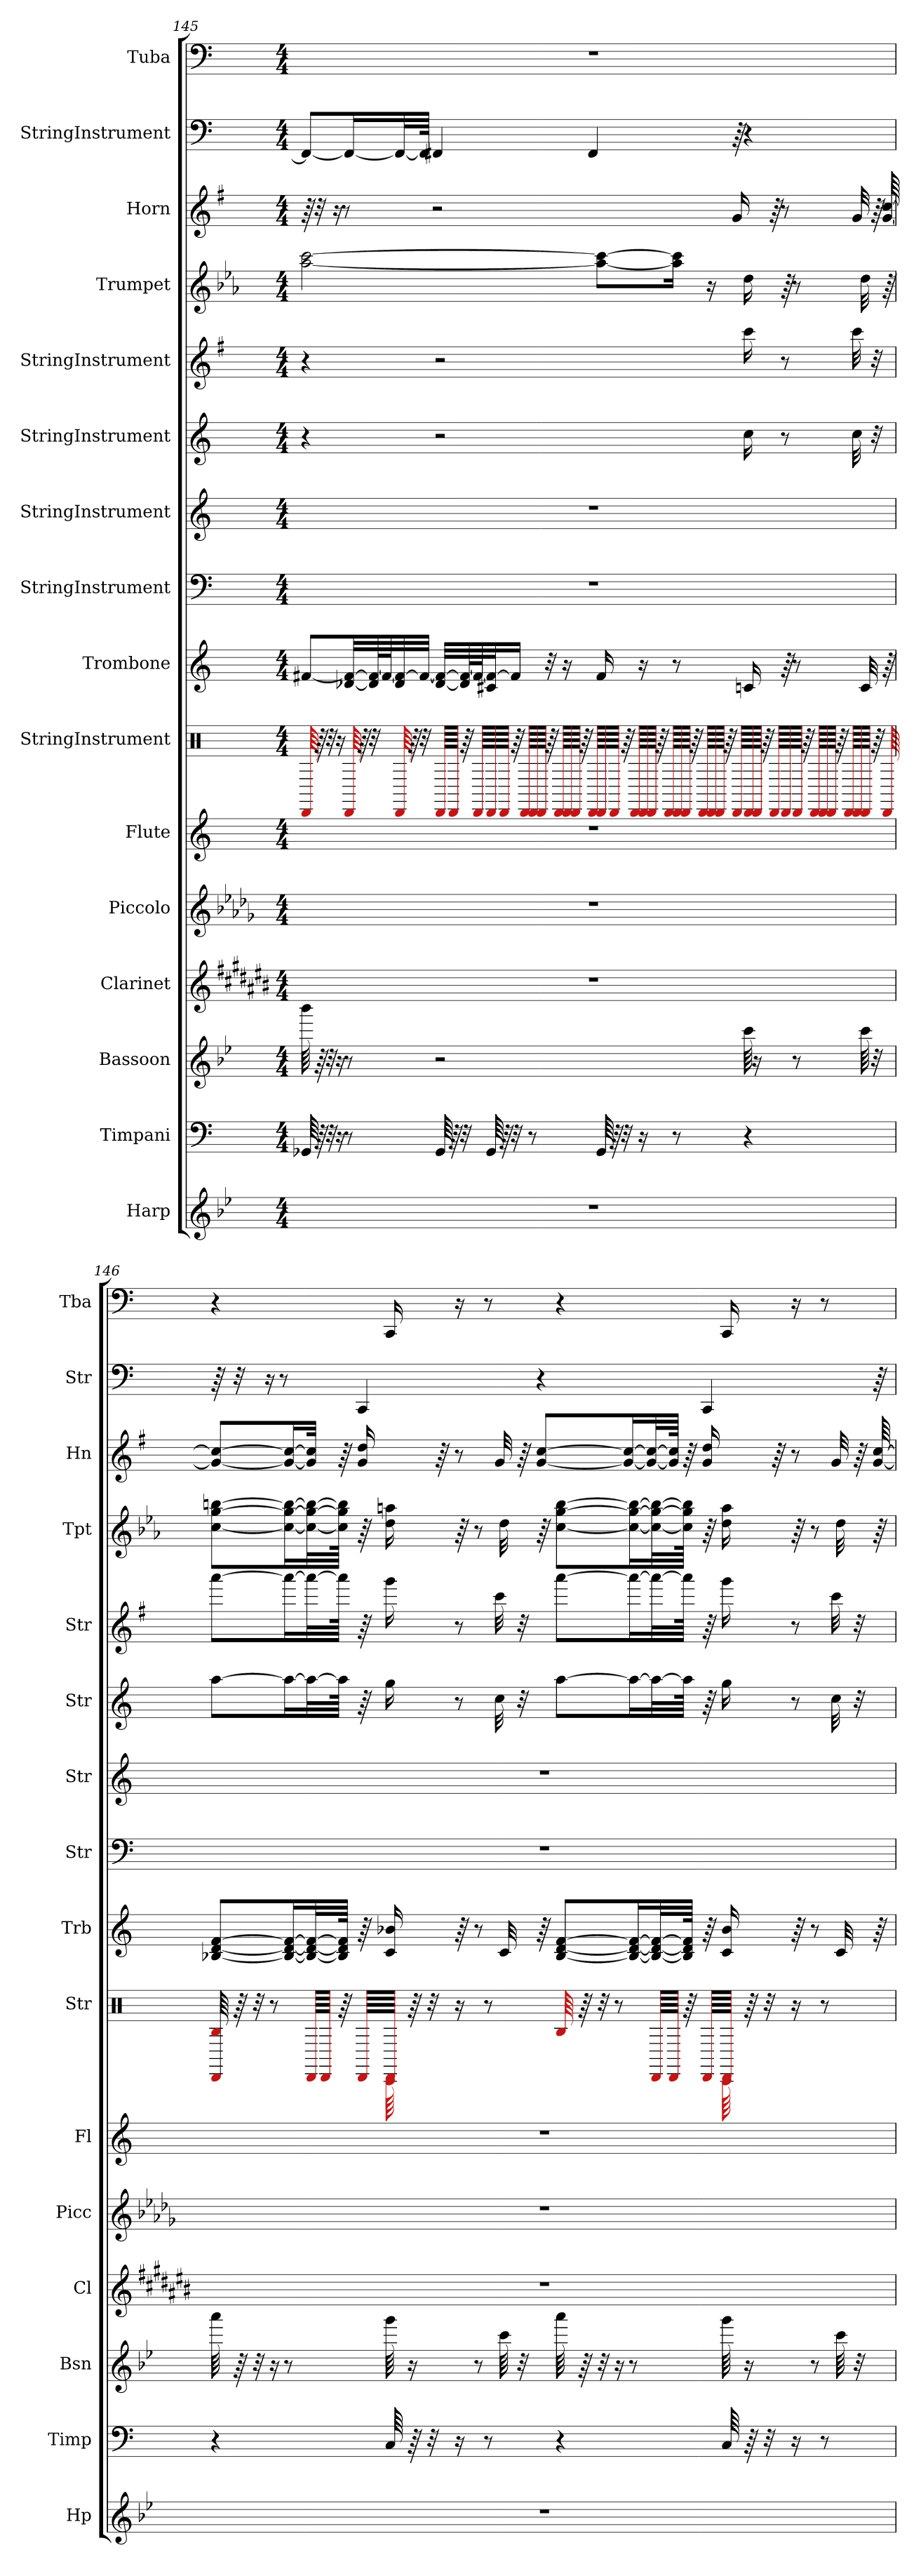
**kern	**kern	**kern	**kern	**kern	**kern	**kern	**kern	**kern	**kern	**kern	**kern	**kern	**kern	**kern	**kern
*part16	*part15	*part14	*part13	*part12	*part11	*part10	*part9	*part8	*part7	*part6	*part5	*part4	*part3	*part2	*part1
*staff16	*staff15	*staff14	*staff13	*staff12	*staff11	*staff10	*staff9	*staff8	*staff7	*staff6	*staff5	*staff4	*staff3	*staff2	*staff1
*I"Harp	*I"Timpani	*I"Bassoon	*I"Clarinet	*I"Piccolo	*I"Flute	*I"StringInstrument	*I"Trombone	*I"StringInstrument	*I"StringInstrument	*I"StringInstrument	*I"StringInstrument	*I"Trumpet	*I"Horn	*I"StringInstrument	*I"Tuba
*I'Hp	*I'Timp	*I'Bsn	*I'Cl	*I'Picc	*I'Fl	*I'Str	*I'Trb	*I'Str	*I'Str	*I'Str	*I'Str	*I'Tpt	*I'Hn	*I'Str	*I'Tba
!!LO:PB:g=z
*clefG2	*clefF4	*clefG2	*clefG2	*clefG2	*clefG2	*clefX	*clefG2	*clefF4	*clefG2	*clefG2	*clefG2	*clefG2	*clefG2	*clefF4	*clefF4
*	*	*	*ITrd1c2	*ITrd-7c-12	*	*	*	*	*	*	*	*ITrd1c2	*ITrd4c7	*	*
*k[b-e-]	*k[]	*k[b-e-]	*k[f#c#g#d#a#]	*k[b-e-a-d-g-]	*k[]	*k[]	*k[]	*k[]	*k[]	*k[]	*k[f#]	*k[b-e-a-d-g-]	*k[]	*k[]	*k[]
*M4/4	*M4/4	*M4/4	*M4/4	*M4/4	*M4/4	*M4/4	*M4/4	*M4/4	*M4/4	*M4/4	*M4/4	*M4/4	*M4/4	*M4/4	*M4/4
=145	=145	=145	=145	=145	=145	=145	=145	=145	=145	=145	=145	=145	=145	=145	=145
*	*	*	*	*	*	*	*	*	*	*	*	*	*	*	*^
1r	64GG-X/	64bbb-\	1r	1r	1r	64DD/	[8f#X/L	1r	1r	4r	4r	[2gg-\ [2bb-\	64r	8FF#/L_	1r	2ryy
.	64r	64r	.	.	.	64r	.	.	.	.	.	.	32r	.	.	.
.	32r	32r	.	.	.	32r	.	.	.	.	.	.	.	.	.	.
.	.	.	.	.	.	.	.	.	.	.	.	.	16r	.	.	.
.	16r	16r	.	.	.	16r	.	.	.	.	.	.	.	.	.	.
.	.	.	.	.	.	.	.	.	.	.	.	.	8r	.	.	.
.	8r	8r	.	.	.	64DD/	[32d-X/ 32f#/_LL	.	.	.	.	.	.	16FF#/L_	.	.
.	.	.	.	.	.	64r	.	.	.	.	.	.	.	.	.	.
.	.	.	.	.	.	32r	64d-/] 64f#/_L	.	.	.	.	.	.	.	.	.
.	.	.	.	.	.	.	64f#/J_	.	.	.	.	.	.	.	.	.
.	.	.	.	.	.	64DD/	32d-/ 32f#/_	.	.	.	.	.	.	32FF#/L_	.	.
.	.	.	.	.	.	64r	.	.	.	.	.	.	.	.	.	.
.	.	.	.	.	.	32r	32f#/JJJ_	.	.	.	.	.	.	64FF#/JJJk]	.	.
.	.	.	.	.	.	.	.	.	.	.	.	.	2r	4FF#X/	.	.
.	64GG-/	2r	.	.	.	64DD/LLLL	[32d-/ 32f#/_LLL	.	.	2r	2r	.	.	.	.	.
.	64r	.	.	.	.	64DD/JJJJ	.	.	.	.	.	.	.	.	.	.
.	32r	.	.	.	.	64r	64d-/] 64f#/_L	.	.	.	.	.	.	.	.	.
.	.	.	.	.	.	64DD/LLLL	64f#/J_	.	.	.	.	.	.	.	.	.
.	64GG-/	.	.	.	.	64DD/	32c#X/ 32f#/_J	.	.	.	.	.	.	.	.	.
.	64r	.	.	.	.	64DD/JJJJ	.	.	.	.	.	.	.	.	.	.
.	32r	.	.	.	.	64r	16f#/JJ]	.	.	.	.	.	.	.	.	.
.	.	.	.	.	.	64DD/LLLL	.	.	.	.	.	.	.	.	.	.
.	8r	.	.	.	.	64DD/	.	.	.	.	.	.	.	.	.	.
.	.	.	.	.	.	64DD/JJJJ	.	.	.	.	.	.	.	.	.	.
.	.	.	.	.	.	64r	32r	.	.	.	.	.	.	.	.	.
.	.	.	.	.	.	64DD/LLLL	.	.	.	.	.	.	.	.	.	.
.	.	.	.	.	.	64DD/	16r	.	.	.	.	.	.	.	.	.
.	.	.	.	.	.	64DD/JJJJ	.	.	.	.	.	.	.	.	.	.
.	.	.	.	.	.	64r	.	.	.	.	.	.	.	.	.	.
.	.	.	.	.	.	64DD/LLLL	.	.	.	.	.	.	.	4FF#/	.	.
*	*	*	*	*	*	*	*	*	*	*	*	*	*	*	*MM128	*
.	64GG-/	.	.	.	.	64DD/	16f#/	.	.	.	.	8gg-\_ 8bb-\_L	.	.	.	2ryy
.	64r	.	.	.	.	64DD/JJJJ	.	.	.	.	.	.	.	.	.	.
.	32r	.	.	.	.	64r	.	.	.	.	.	.	.	.	.	.
.	.	.	.	.	.	64DD/LLLL	.	.	.	.	.	.	.	.	.	.
.	16r	.	.	.	.	64DD/	16r	.	.	.	.	.	.	.	.	.
.	.	.	.	.	.	64DD/JJJJ	.	.	.	.	.	.	.	.	.	.
.	.	.	.	.	.	64r	.	.	.	.	.	.	.	.	.	.
.	.	.	.	.	.	64DD/LLLL	.	.	.	.	.	.	.	.	.	.
.	8r	.	.	.	.	64DD/	8r	.	.	.	.	16gg-\] 16bb-\]Jk	.	.	.	.
.	.	.	.	.	.	64DD/JJJJ	.	.	.	.	.	.	.	.	.	.
.	.	.	.	.	.	64r	.	.	.	.	.	.	.	.	.	.
.	.	.	.	.	.	64DD/LLLL	.	.	.	.	.	.	.	.	.	.
.	.	.	.	.	.	64DD/	.	.	.	.	.	16r	.	.	.	.
.	.	.	.	.	.	64DD/JJJJ	.	.	.	.	.	.	.	.	.	.
.	.	.	.	.	.	64r	.	.	.	.	.	.	.	.	.	.
.	.	.	.	.	.	64DD/LLLL	.	.	.	.	.	.	16c/	64r	.	.
.	4r	64ccc\	.	.	.	64DD/	16cn/	.	.	16cc\	16ccc\	16cc\	.	4r	.	.
.	.	16r	.	.	.	64DD/JJJJ	.	.	.	.	.	.	.	.	.	.
.	.	.	.	.	.	64r	.	.	.	.	.	.	.	.	.	.
.	.	.	.	.	.	64DD/LLLL	.	.	.	.	.	.	64r	.	.	.
.	.	.	.	.	.	64DD/	64r	.	.	8r	8r	64r	8r	.	.	.
.	.	8r	.	.	.	64DD/JJJJ	8r	.	.	.	.	8r	.	.	.	.
.	.	.	.	.	.	64r	.	.	.	.	.	.	.	.	.	.
.	.	.	.	.	.	64DD/LLLL	.	.	.	.	.	.	.	.	.	.
.	.	.	.	.	.	64DD/	.	.	.	.	.	.	.	.	.	.
.	.	.	.	.	.	64DD/JJJJ	.	.	.	.	.	.	.	.	.	.
.	.	.	.	.	.	64r	.	.	.	.	.	.	.	.	.	.
.	.	.	.	.	.	64DD/LLLL	.	.	.	.	.	.	.	.	.	.
.	.	.	.	.	.	64DD/	.	.	.	32cc\	32ccc\	.	32c/	.	.	.
.	.	64ccc\	.	.	.	64DD/JJJJ	32c/	.	.	.	.	32cc\	.	.	.	.
.	.	32r	.	.	.	64r	.	.	.	32r	32r	.	64r	.	.	.
.	.	.	.	.	.	64DD/	64r	.	.	.	.	64r	[64c/ [64f/	.	.	.
*	*	*	*	*	*	*	*	*	*	*	*	*	*	*	*v	*v
!!LO:PB:g=z
=146	=146	=146	=146	=146	=146	=146	=146	=146	=146	=146	=146	=146	=146	=146	=146
*	*	*	*	*	*	*	*	*	*	*	*	*	*	*	*MM130
*	*	*	*	*	*	*^	*	*	*	*	*	*	*	*	*
1r	4r	64aaa\	1r	1r	1r	64DD/ 64B/	4ryy	[8B-X/ [8d/ [8f/L	1r	1r	[8aa\L	[8aaa\L	[8b-\ [8ff\ [8aan\L	8c/_ 8f/_L	64r	4r
.	.	64r	.	.	.	64r	.	.	.	.	.	.	.	.	32r	.
.	.	32r	.	.	.	32r	.	.	.	.	.	.	.	.	.	.
.	.	.	.	.	.	.	.	.	.	.	.	.	.	.	16r	.
.	.	16r	.	.	.	8r	.	.	.	.	.	.	.	.	.	.
.	.	.	.	.	.	.	.	.	.	.	.	.	.	.	8r	.
.	.	8r	.	.	.	.	.	16B-/_ 16d/_ 16f/_L	.	.	16aa\L_	16aaa\L_	16b-\_ 16ff\_ 16aa\_L	16c/_ 16f/_L	.	.
.	.	.	.	.	.	64DD/LLLL	.	32B-/_ 32d/_ 32f/_L	.	.	32aa\L_	32aaa\L_	32b-\_ 32ff\_ 32aa\_L	32c/] 32f/]JJk	.	.
.	.	.	.	.	.	64DD/JJJJ	.	.	.	.	.	.	.	.	.	.
.	.	.	.	.	.	64r	.	64B-/] 64d/] 64f/]JJJk	.	.	64aa\JJJk]	64aaa\JJJk]	64b-\] 64ff\] 64aa\]JJJk	64r	.	.
.	.	.	.	.	.	64DD/LLLL	.	64r	.	.	64r	64r	64r	16c/ 16g/	4CC/	.
.	64C/	64ggg\	.	.	.	64DD/JJJJ	64CC\	16c/ 16b-X/	.	.	16gg\	16ggg\	16cc\ 16ggn\	.	.	16CC/
.	64r	16r	.	.	.	64r	8...ryy	.	.	.	.	.	.	.	.	.
.	32r	.	.	.	.	32r	.	.	.	.	.	.	.	.	.	.
.	.	.	.	.	.	.	.	.	.	.	.	.	.	64r	.	.
.	16r	.	.	.	.	16r	.	64r	.	.	8r	8r	64r	8r	.	16r
.	.	8r	.	.	.	.	.	8r	.	.	.	.	8r	.	.	.
.	8r	.	.	.	.	8r	.	.	.	.	.	.	.	.	.	8r
.	.	.	.	.	.	.	.	.	.	.	32cc\	32ccc\	.	32c/	.	.
.	.	64ccc\	.	.	.	.	.	32c/	.	.	.	.	32cc\	.	.	.
.	.	32r	.	.	.	.	.	.	.	.	32r	32r	.	64r	.	.
.	.	.	.	.	.	.	.	64r	.	.	.	.	64r	[8c/ [8f/L	4r	.
*	*	*	*	*	*	*v	*v	*	*	*	*	*	*	*	*	*
.	4r	64aaa\	.	.	.	64B/	[8B-/ [8d/ [8f/L	.	.	[8aa\L	[8aaa\L	[8b-\ [8ff\ [8aa\L	.	.	4r
.	.	64r	.	.	.	64r	.	.	.	.	.	.	.	.	.
.	.	32r	.	.	.	32r	.	.	.	.	.	.	.	.	.
.	.	16r	.	.	.	8r	.	.	.	.	.	.	.	.	.
.	.	.	.	.	.	.	.	.	.	.	.	.	16c/_ 16f/_L	.	.
.	.	8r	.	.	.	.	16B-/_ 16d/_ 16f/_L	.	.	16aa\L_	16aaa\L_	16b-\_ 16ff\_ 16aa\_L	.	.	.
.	.	.	.	.	.	.	.	.	.	.	.	.	32c/_ 32f/_L	.	.
.	.	.	.	.	.	64DD/LLLL	32B-/_ 32d/_ 32f/_L	.	.	32aa\L_	32aaa\L_	32b-\_ 32ff\_ 32aa\_L	.	.	.
.	.	.	.	.	.	64DD/JJJJ	.	.	.	.	.	.	64c/] 64f/]JJJk	.	.
.	.	.	.	.	.	64r	64B-/] 64d/] 64f/]JJJk	.	.	64aa\JJJk]	64aaa\JJJk]	64b-\] 64ff\] 64aa\]JJJk	64r	.	.
.	.	.	.	.	.	64DD/LLLL	64r	.	.	64r	64r	64r	16c/ 16g/	4CC/	.
*	*	*	*	*	*	*^	*	*	*	*	*	*	*	*	*
.	64C/	64ggg\	.	.	.	64DD/JJJJ	64CC\	16c/ 16b-/	.	.	16gg\	16ggg\	16cc\ 16gg\	.	.	16CC/
.	64r	16r	.	.	.	64r	8...ryy	.	.	.	.	.	.	.	.	.
.	32r	.	.	.	.	32r	.	.	.	.	.	.	.	.	.	.
.	.	.	.	.	.	.	.	.	.	.	.	.	.	64r	.	.
.	16r	.	.	.	.	16r	.	64r	.	.	8r	8r	64r	8r	.	16r
.	.	8r	.	.	.	.	.	8r	.	.	.	.	8r	.	.	.
.	8r	.	.	.	.	8r	.	.	.	.	.	.	.	.	.	8r
.	.	.	.	.	.	.	.	.	.	.	32cc\	32ccc\	.	32c/	.	.
.	.	64ccc\	.	.	.	.	.	32c/	.	.	.	.	32cc\	.	.	.
.	.	32r	.	.	.	.	.	.	.	.	32r	32r	.	64r	.	.
.	.	.	.	.	.	.	.	64r	.	.	.	.	64r	[64c/ [64f/	64r	.
*	*	*	*	*	*	*v	*v	*	*	*	*	*	*	*	*	*
=	=	=	=	=	=	=	=	=	=	=	=	=	=	=	=
*-	*-	*-	*-	*-	*-	*-	*-	*-	*-	*-	*-	*-	*-	*-	*-
